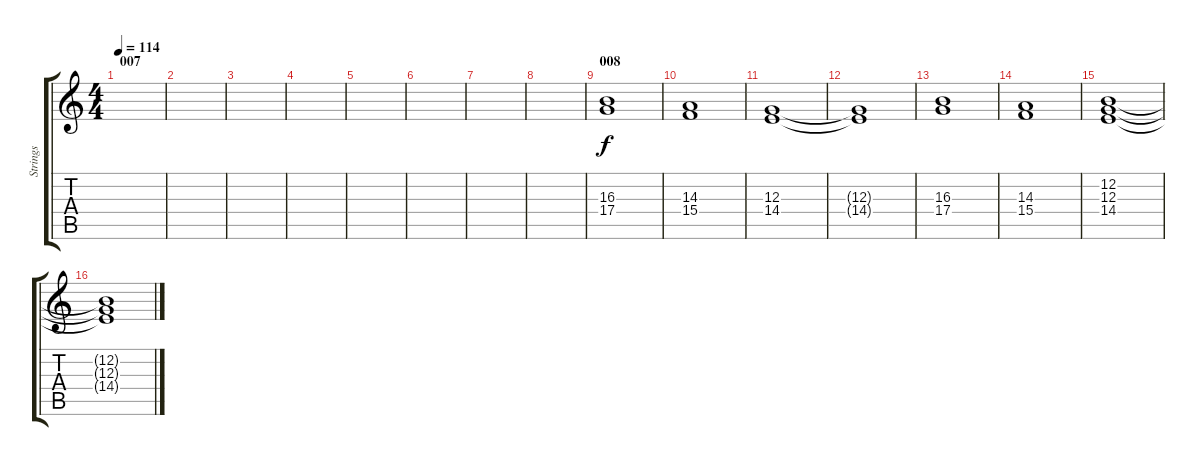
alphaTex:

\track ("Strings" "Strings") {instrument stringensemble1}
\staff {score tabs}
\tuning (E4 B3 G3 D3 A2 E2) {hide}
\ts (4 4)
\section ("" "007")
\tempo 114
\clef g2
\ks c
|
|
|
|
|
|
|
|
\section ("" "008")
(16.3 17.4).1 |
(14.3 15.4).1 |
(12.3 14.4).1 |
(12.3{t} 14.4{t}).1 |
(16.3 17.4).1 |
(14.3 15.4).1 |
(12.2 12.3 14.4).1 |
(12.2{t} 12.3{t} 14.4{t}).1
